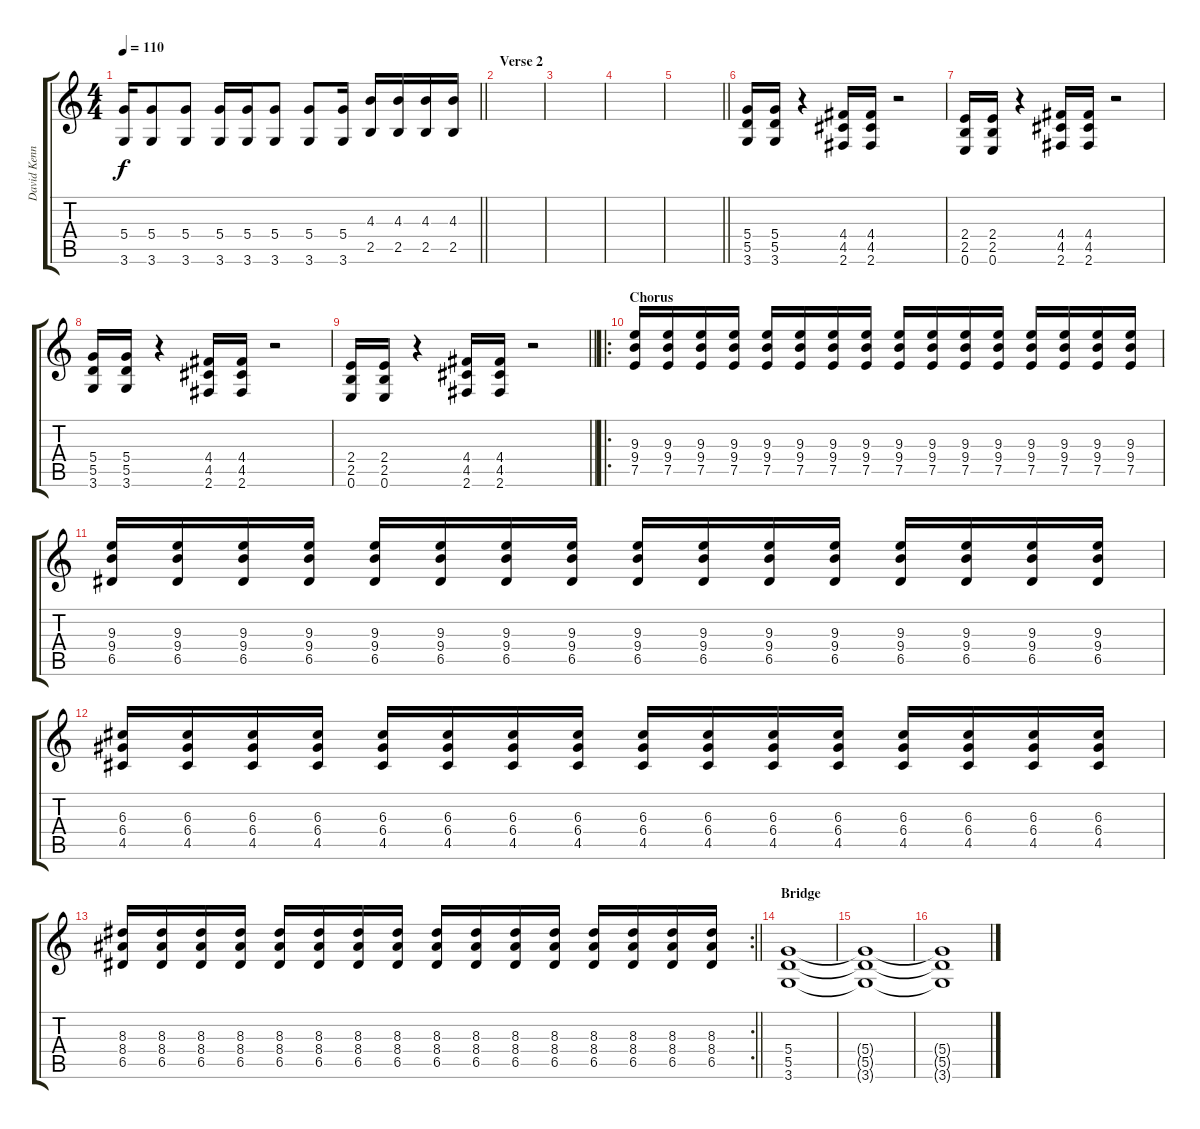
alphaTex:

\track ("David Kennedy (Distortion)" "David Kenn") {instrument distortionguitar}
\staff {score tabs}
\tuning (E4 B3 G3 D3 A2 E2) {hide}
\ts (4 4)
\tempo 110
\clef g2
\barLineRight lightlight
\ks c
(5.4 3.6).16{dy f} (5.4 3.6).8 (5.4 3.6).8 (5.4 3.6).16 (5.4 3.6).16 (5.4 3.6).8 (5.4 3.6).8 (5.4 3.6).16 (4.3 2.5).16 (4.3 2.5).16 (4.3 2.5).16 (4.3 2.5).16 |
\section ("" "Verse 2")
|
|
|
\barLineRight lightlight
|
(5.4 5.5 3.6).16 (5.4 5.5 3.6).16 r.4 (4.4 4.5 2.6).16 (4.4 4.5 2.6).16 r.2 |
(2.4 2.5 0.6).16 (2.4 2.5 0.6).16 r.4 (4.4 4.5 2.6).16 (4.4 4.5 2.6).16 r.2 |
(5.4 5.5 3.6).16 (5.4 5.5 3.6).16 r.4 (4.4 4.5 2.6).16 (4.4 4.5 2.6).16 r.2 |
\barLineRight lightlight
(2.4 2.5 0.6).16 (2.4 2.5 0.6).16 r.4 (4.4 4.5 2.6).16 (4.4 4.5 2.6).16 r.2 |
\ro
\section ("" "Chorus")
(9.3 9.4 7.5).16 (9.3 9.4 7.5).16 (9.3 9.4 7.5).16 (9.3 9.4 7.5).16 (9.3 9.4 7.5).16 (9.3 9.4 7.5).16 (9.3 9.4 7.5).16 (9.3 9.4 7.5).16 (9.3 9.4 7.5).16 (9.3 9.4 7.5).16 (9.3 9.4 7.5).16 (9.3 9.4 7.5).16 (9.3 9.4 7.5).16 (9.3 9.4 7.5).16 (9.3 9.4 7.5).16 (9.3 9.4 7.5).16 |
(9.3 9.4 6.5).16 (9.3 9.4 6.5).16 (9.3 9.4 6.5).16 (9.3 9.4 6.5).16 (9.3 9.4 6.5).16 (9.3 9.4 6.5).16 (9.3 9.4 6.5).16 (9.3 9.4 6.5).16 (9.3 9.4 6.5).16 (9.3 9.4 6.5).16 (9.3 9.4 6.5).16 (9.3 9.4 6.5).16 (9.3 9.4 6.5).16 (9.3 9.4 6.5).16 (9.3 9.4 6.5).16 (9.3 9.4 6.5).16 |
(6.3 6.4 4.5).16 (6.3 6.4 4.5).16 (6.3 6.4 4.5).16 (6.3 6.4 4.5).16 (6.3 6.4 4.5).16 (6.3 6.4 4.5).16 (6.3 6.4 4.5).16 (6.3 6.4 4.5).16 (6.3 6.4 4.5).16 (6.3 6.4 4.5).16 (6.3 6.4 4.5).16 (6.3 6.4 4.5).16 (6.3 6.4 4.5).16 (6.3 6.4 4.5).16 (6.3 6.4 4.5).16 (6.3 6.4 4.5).16 |
\rc 2
\barLineRight lightlight
(8.3 8.4 6.5).16 (8.3 8.4 6.5).16 (8.3 8.4 6.5).16 (8.3 8.4 6.5).16 (8.3 8.4 6.5).16 (8.3 8.4 6.5).16 (8.3 8.4 6.5).16 (8.3 8.4 6.5).16 (8.3 8.4 6.5).16 (8.3 8.4 6.5).16 (8.3 8.4 6.5).16 (8.3 8.4 6.5).16 (8.3 8.4 6.5).16 (8.3 8.4 6.5).16 (8.3 8.4 6.5).16 (8.3 8.4 6.5).16 |
\section ("" "Bridge")
(5.4 5.5 3.6).1 |
(5.4{t} 5.5{t} 3.6{t}).1 |
(5.4{t} 5.5{t} 3.6{t}).1
